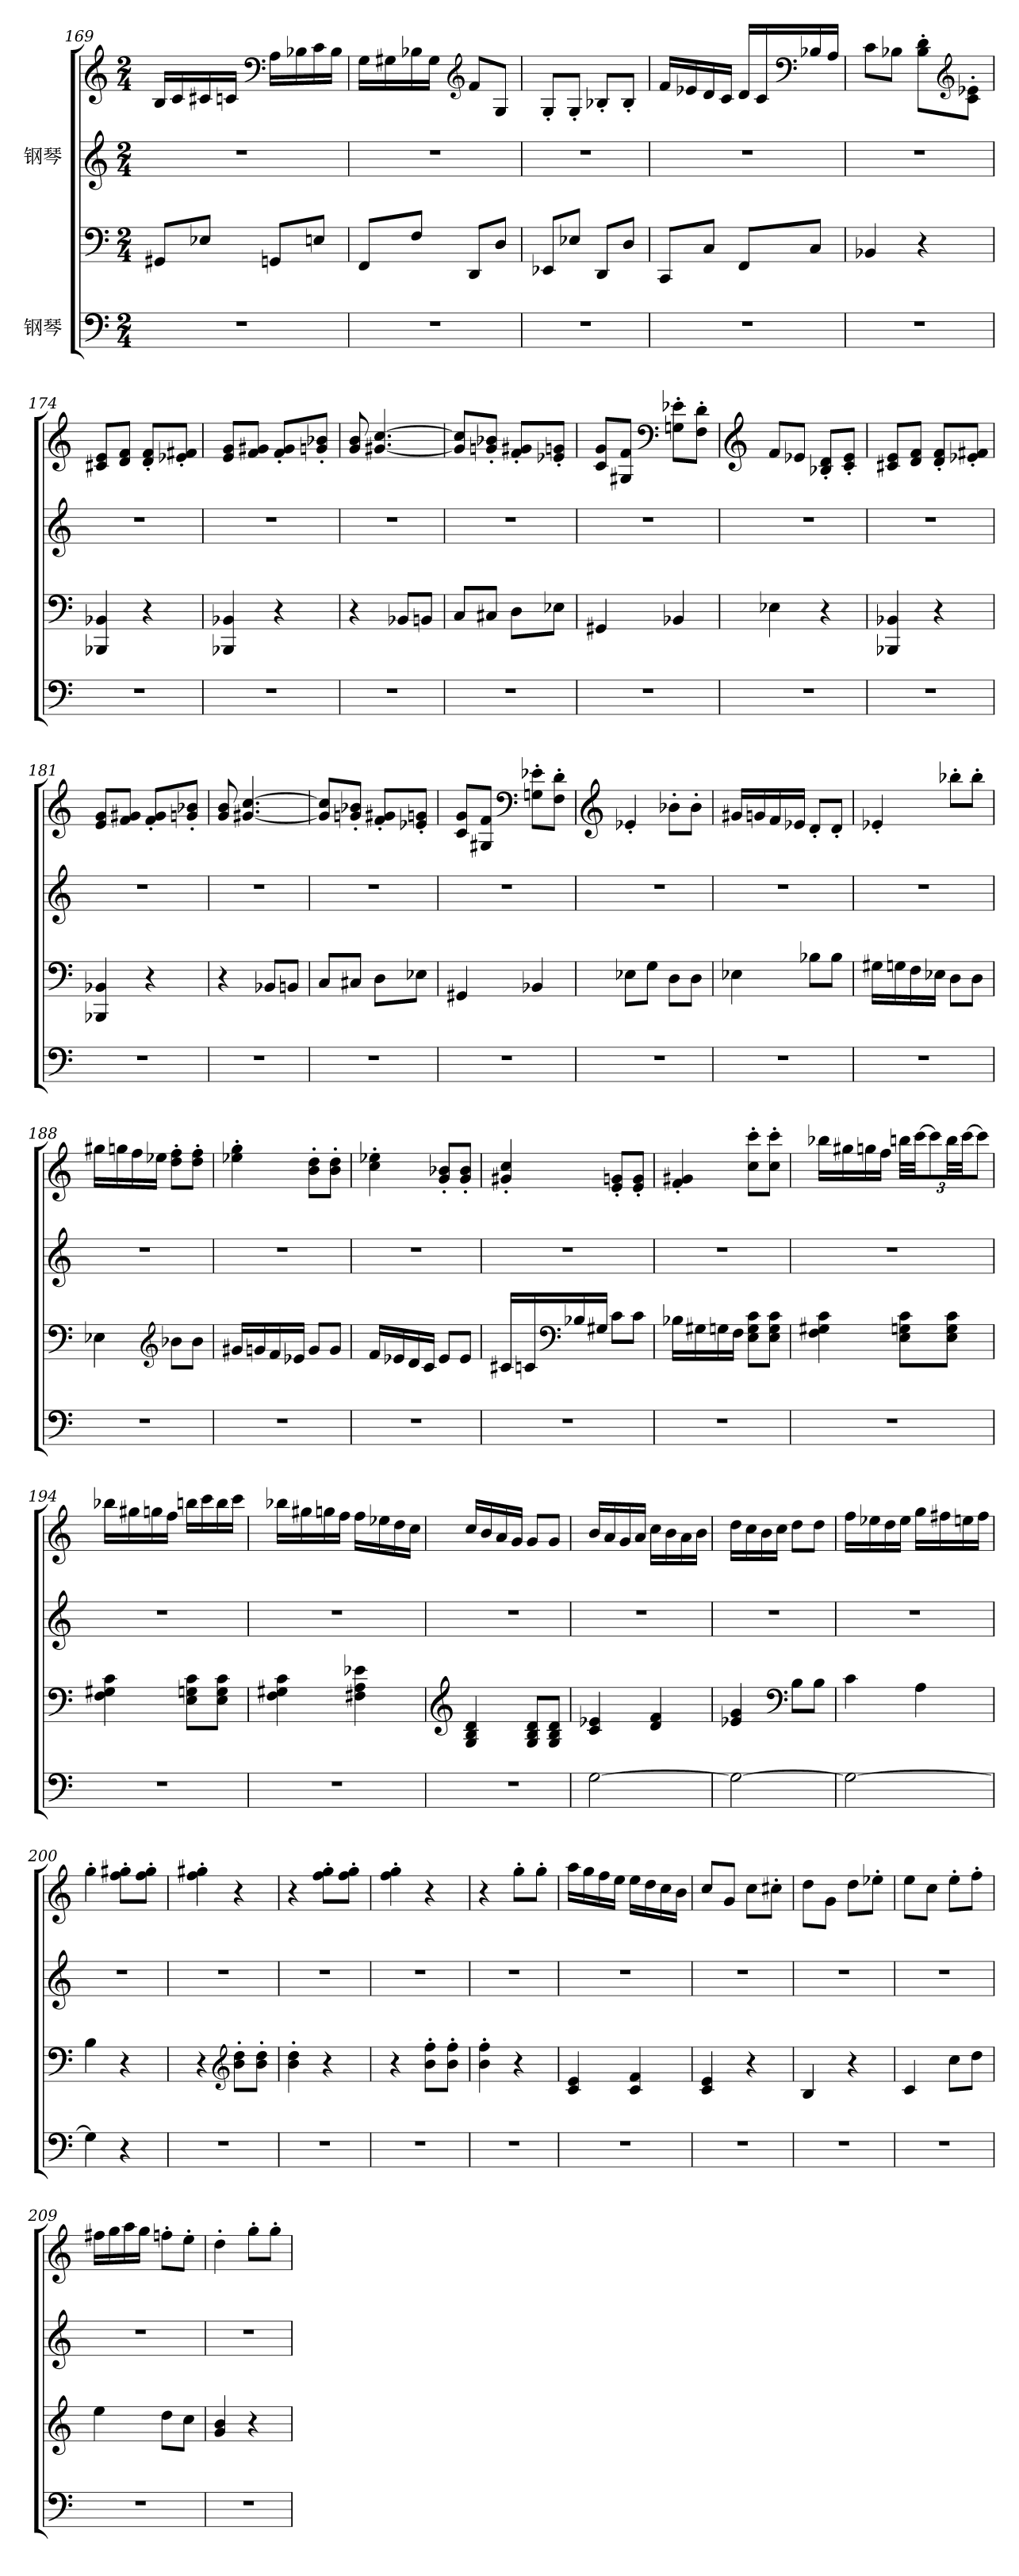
**kern	**kern	**kern	**kern
*part2	*part2	*part1	*part1
*staff4	*staff3	*staff2	*staff1
*I"钢琴	*	*I"钢琴	*
!!LO:PB:g=z
*clefF4	*clefF4	*clefG2	*clefG2
*k[]	*k[]	*k[]	*k[]
*M2/4	*M2/4	*M2/4	*M2/4
=169	=169	=169	=169
2r	8GG#X/L	2r	16B/LL
.	.	.	16c/
.	8E-X/J	.	16c#X/
.	.	.	16cn/JJ
*	*	*	*clefF4
.	8GGn/L	.	16A\LL
.	.	.	16B-X\
.	8En/J	.	16c\
.	.	.	16B-\JJ
=170	=170	=170	=170
2r	8FF/L	2r	16G\LL
.	.	.	16G#X\
.	8F/J	.	16B-X\
.	.	.	16G#\JJ
*	*	*	*clefG2
.	8DD/L	.	8f/L
.	8D/J	.	8G#/J
=171	=171	=171	=171
2r	8EE-X/L	2r	8G'/L
.	8E-X/J	.	8G'/J
.	8DD/L	.	8B-X'/L
.	8D/J	.	8B-'/J
=172	=172	=172	=172
2r	8CC/L	2r	16f/LL
.	.	.	16e-X/
.	8C/J	.	16d/
.	.	.	16c/JJ
.	8FF/L	.	16d/LL
.	.	.	16c/
*	*	*	*clefF4
.	8C/J	.	16B-X/
.	.	.	16A/JJ
!!LO:LB:g=z
=173	=173	=173	=173
2r	4BB-X/	2r	8c\L
.	.	.	8B-X\J
.	4r	.	8B-\' 8d\'L
*	*	*	*clefG2
.	.	.	8c\' 8e-X\'J
=174	=174	=174	=174
2r	4BBB-X/ 4BB-X/	2r	8c#X/ 8e/L
.	.	.	8d/ 8f/J
.	4r	.	8d/' 8f/'L
.	.	.	8e-X/' 8f#X/'J
=175	=175	=175	=175
2r	4BBB-X/ 4BB-X/	2r	8e/ 8g/L
.	.	.	8f/ 8g#X/J
.	4r	.	8f/' 8g#/'L
.	.	.	8gn/' 8b-X/'J
=176	=176	=176	=176
2r	4r	2r	8g/ 8b/
.	.	.	[4.g#X/ [4.cc/
.	8BB-X/L	.	.
.	8BBn/J	.	.
=177	=177	=177	=177
2r	8C/L	2r	8g#/] 8cc/]L
.	8C#X/J	.	8gn/' 8b-X/'J
.	8D\L	.	8f/' 8g#X/'L
.	8E-X\J	.	8e-X/' 8gn/'J
!!LO:LB:g=z
=178	=178	=178	=178
2r	4GG#X/	2r	8c/ 8g/L
.	.	.	8G#X/ 8f/J
*	*	*	*clefF4
.	4BB-X/	.	8Gn\' 8e-X\'L
.	.	.	8F\' 8d\'J
=179	=179	=179	=179
*	*	*	*clefG2
2r	4E-X\	2r	8f/L
.	.	.	8e-X/J
.	4r	.	8B-X/' 8d/'L
.	.	.	8c/' 8e-/'J
=180	=180	=180	=180
2r	4BBB-X/ 4BB-X/	2r	8c#X/ 8e/L
.	.	.	8d/ 8f/J
.	4r	.	8d/' 8f/'L
.	.	.	8e-X/' 8f#X/'J
=181	=181	=181	=181
2r	4BBB-X/ 4BB-X/	2r	8e/ 8g/L
.	.	.	8f/ 8g#X/J
.	4r	.	8f/' 8g#/'L
.	.	.	8gn/' 8b-X/'J
=182	=182	=182	=182
2r	4r	2r	8g/ 8b/
.	.	.	[4.g#X/ [4.cc/
.	8BB-X/L	.	.
.	8BBn/J	.	.
!!LO:PB:g=z
=183	=183	=183	=183
2r	8C/L	2r	8g#/] 8cc/]L
.	8C#X/J	.	8gn/' 8b-X/'J
.	8D\L	.	8f/' 8g#X/'L
.	8E-X\J	.	8e-X/' 8gn/'J
=184	=184	=184	=184
2r	4GG#X/	2r	8c/ 8g/L
.	.	.	8G#X/ 8f/J
*	*	*	*clefF4
.	4BB-X/	.	8Gn\' 8e-X\'L
.	.	.	8F\' 8d\'J
=185	=185	=185	=185
*	*	*	*clefG2
2r	8E-X\L	2r	4e-X'/
.	8G\J	.	.
.	8D\L	.	8b-X'\L
.	8D\J	.	8b-'\J
=186	=186	=186	=186
2r	4E-X\	2r	16g#X/LL
.	.	.	16gn/
.	.	.	16f/
.	.	.	16e-X/JJ
.	8B-X\L	.	8d'/L
.	8B-\J	.	8d'/J
=187	=187	=187	=187
2r	16G#X\LL	2r	4e-X'/
.	16Gn\	.	.
.	16F\	.	.
.	16E-X\JJ	.	.
.	8D\L	.	8bb-X'\L
.	8D\J	.	8bb-'\J
!!LO:LB:g=z
=188	=188	=188	=188
2r	4E-X\	2r	16gg#X\LL
.	.	.	16ggn\
.	.	.	16ff\
.	.	.	16ee-X\JJ
*	*clefG2	*	*
.	8b-X\L	.	8dd\' 8ff\'L
.	8b-\J	.	8dd\' 8ff\'J
=189	=189	=189	=189
2r	16g#X/LL	2r	4ee-X\' 4gg\'
.	16gn/	.	.
.	16f/	.	.
.	16e-X/JJ	.	.
.	8g/L	.	8b\' 8dd\'L
.	8g/J	.	8b\' 8dd\'J
=190	=190	=190	=190
2r	16f/LL	2r	4cc\' 4ee-X\'
.	16e-X/	.	.
.	16d/	.	.
.	16c/JJ	.	.
.	8e-/L	.	8g/' 8b-X/'L
.	8e-/J	.	8g/' 8b-/'J
=191	=191	=191	=191
2r	16c#X/LL	2r	4g#X/' 4cc/'
.	16cn/	.	.
*	*clefF4	*	*
.	16B-X/	.	.
.	16G#X/JJ	.	.
.	8c\L	.	8e/' 8gn/'L
.	8c\J	.	8e/' 8g/'J
!!LO:LB:g=z
=192	=192	=192	=192
2r	16B-X\LL	2r	4f/' 4g#X/'
.	16G#X\	.	.
.	16Gn\	.	.
.	16F\JJ	.	.
.	8E\ 8G\ 8c\L	.	8cc\' 8ccc\'L
.	8E\ 8G\ 8c\J	.	8cc\' 8ccc\'J
=193	=193	=193	=193
2r	4F\ 4G#X\ 4c\	2r	16bb-X\LL
.	.	.	16gg#X\
.	.	.	16ggn\
.	.	.	16ff\JJ
*	*	*	*Xbrackettup
.	8E\ 8Gn\ 8c\L	.	48bbn\LLL
.	.	.	[48ccc\JJ
.	.	.	12ccc\]
.	8E\ 8G\ 8c\J	.	48bb\LL
.	.	.	[48ccc\JJ
.	.	.	12ccc\J]
=194	=194	=194	=194
2r	4F\ 4G#X\ 4c\	2r	16bb-X\LL
.	.	.	16gg#X\
.	.	.	16ggn\
.	.	.	16ff\JJ
.	8E\ 8Gn\ 8c\L	.	16bbn\LL
.	.	.	16ccc\
.	8E\ 8G\ 8c\J	.	16bb\
.	.	.	16ccc\JJ
!!LO:PB:g=z
=195	=195	=195	=195
2r	4F\ 4G#X\ 4c\	2r	16bb-X\LL
.	.	.	16gg#X\
.	.	.	16ggn\
.	.	.	16ff\JJ
.	4F#X\ 4A\ 4e-X\	.	16ff\LL
.	.	.	16ee-X\
.	.	.	16dd\
.	.	.	16cc\JJ
=196	=196	=196	=196
*	*clefG2	*	*
2r	4G/ 4B/ 4d/	2r	16cc/LL
.	.	.	16b/
.	.	.	16a/
.	.	.	16g/JJ
.	8G/ 8B/ 8d/L	.	8g/L
.	8G/ 8B/ 8d/J	.	8g/J
=197	=197	=197	=197
[2G\	4c/ 4e-X/	2r	16b/LL
.	.	.	16a/
.	.	.	16g/
.	.	.	16a/JJ
.	4d/ 4f/	.	16cc\LL
.	.	.	16b\
.	.	.	16a\
.	.	.	16b\JJ
=198	=198	=198	=198
2G\_	4e-X/ 4g/	2r	16dd\LL
.	.	.	16cc\
.	.	.	16b\
.	.	.	16cc\JJ
*	*clefF4	*	*
.	8B\L	.	8dd\L
.	8B\J	.	8dd\J
!!LO:LB:g=z
=199	=199	=199	=199
2G\_	4c\	2r	16ff\LL
.	.	.	16ee-X\
.	.	.	16dd\
.	.	.	16ee-\JJ
.	4A\	.	16gg\LL
.	.	.	16ff#X\
.	.	.	16een\
.	.	.	16ff#\JJ
=200	=200	=200	=200
4G\]	4B\	2r	4gg'\
4r	4r	.	8ff\' 8gg#X\'L
.	.	.	8ff\' 8gg#\'J
=201	=201	=201	=201
2r	4r	2r	4ff\' 4gg#X\'
*	*clefG2	*	*
.	8b\' 8dd\'L	.	4r
.	8b\' 8dd\'J	.	.
=202	=202	=202	=202
2r	4b\' 4dd\'	2r	4r
.	4r	.	8ff\' 8gg\'L
.	.	.	8ff\' 8gg\'J
=203	=203	=203	=203
2r	4r	2r	4ff\' 4gg\'
.	8b\' 8ff\'L	.	4r
.	8b\' 8ff\'J	.	.
=204	=204	=204	=204
2r	4b\' 4ff\'	2r	4r
*	*	*	*MM150
.	4r	.	8gg'\L
.	.	.	8gg'\J
!!LO:LB:g=z
=205	=205	=205	=205
2r	4c/ 4e/	2r	16aa\LL
.	.	.	16gg\
.	.	.	16ff\
.	.	.	16ee\JJ
.	4c/ 4f/	.	16ee\LL
.	.	.	16dd\
.	.	.	16cc\
.	.	.	16b\JJ
=206	=206	=206	=206
2r	4c/ 4e/	2r	8cc/L
.	.	.	8g/J
.	4r	.	8cc\L
.	.	.	8cc#X'\J
=207	=207	=207	=207
2r	4B/	2r	8dd\L
.	.	.	8g\J
.	4r	.	8dd\L
.	.	.	8ee-X'\J
=208	=208	=208	=208
2r	4c/	2r	8ee\L
.	.	.	8cc\J
.	8cc\L	.	8ee'\L
.	8dd\J	.	8ff'\J
=209	=209	=209	=209
2r	4ee\	2r	16ff#X\LL
.	.	.	16gg\
.	.	.	16aa\
.	.	.	16gg\JJ
.	8dd\L	.	8ffn'\L
.	8cc\J	.	8ee'\J
=210	=210	=210	=210
2r	4g/ 4b/	2r	4dd'\
.	4r	.	8gg'\L
.	.	.	8gg'\J
=	=	=	=
*-	*-	*-	*-
